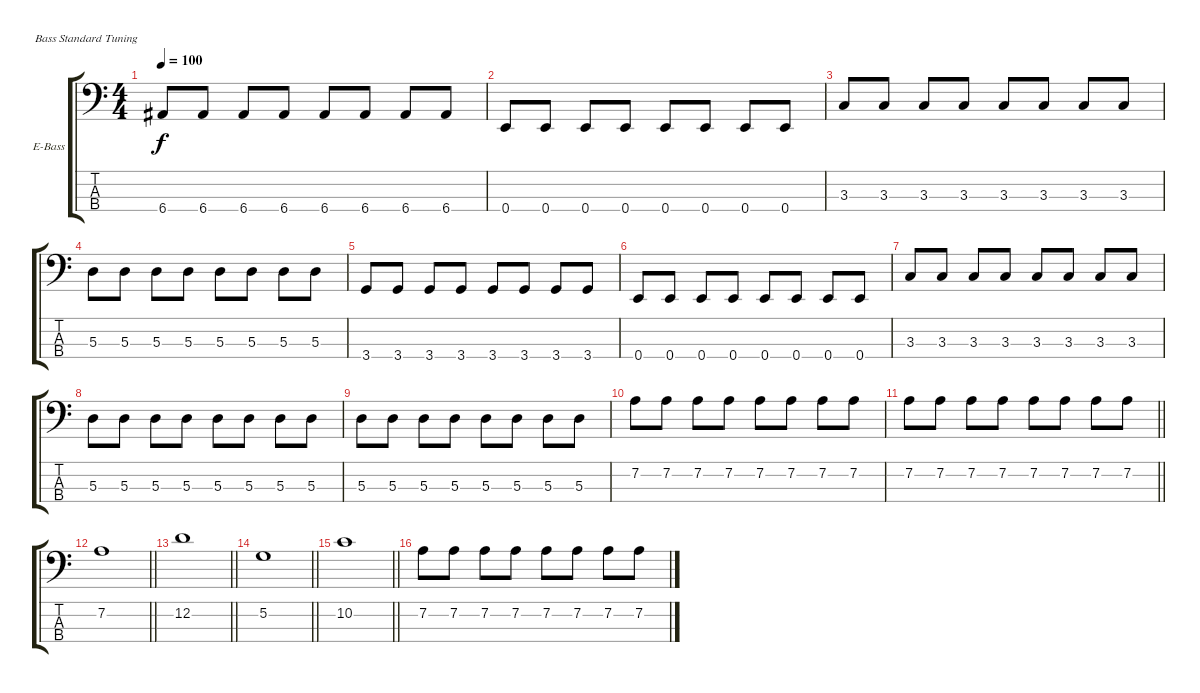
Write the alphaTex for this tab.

\bracketExtendMode groupsimilarinstruments
\firstSystemTrackNameOrientation horizontal
\otherSystemsTrackNameOrientation horizontal
\track ("Bass" "E-Bass") {instrument electricbassfinger}
\staff {score tabs}
\tuning (G2 D2 A1 E1)
\ts (4 4)
\tempo 100
\clef f4
\ks c
6.4.8{dy f} 6.4.8 6.4.8 6.4.8 6.4.8 6.4.8 6.4.8 6.4.8 |
0.4.8 0.4.8 0.4.8 0.4.8 0.4.8 0.4.8 0.4.8 0.4.8 |
3.3.8 3.3.8 3.3.8 3.3.8 3.3.8 3.3.8 3.3.8 3.3.8 |
5.3.8 5.3.8 5.3.8 5.3.8 5.3.8 5.3.8 5.3.8 5.3.8 |
3.4.8 3.4.8 3.4.8 3.4.8 3.4.8 3.4.8 3.4.8 3.4.8 |
0.4.8 0.4.8 0.4.8 0.4.8 0.4.8 0.4.8 0.4.8 0.4.8 |
3.3.8 3.3.8 3.3.8 3.3.8 3.3.8 3.3.8 3.3.8 3.3.8 |
5.3.8 5.3.8 5.3.8 5.3.8 5.3.8 5.3.8 5.3.8 5.3.8 |
5.3.8 5.3.8 5.3.8 5.3.8 5.3.8 5.3.8 5.3.8 5.3.8 |
7.2.8 7.2.8 7.2.8 7.2.8 7.2.8 7.2.8 7.2.8 7.2.8 |
\barLineRight lightlight
7.2.8 7.2.8 7.2.8 7.2.8 7.2.8 7.2.8 7.2.8 7.2.8 |
\barLineRight lightlight
7.2.1 |
\barLineRight lightlight
12.2.1 |
\barLineRight lightlight
5.2.1 |
\barLineRight lightlight
10.2.1 |
7.2.8 7.2.8 7.2.8 7.2.8 7.2.8 7.2.8 7.2.8 7.2.8
